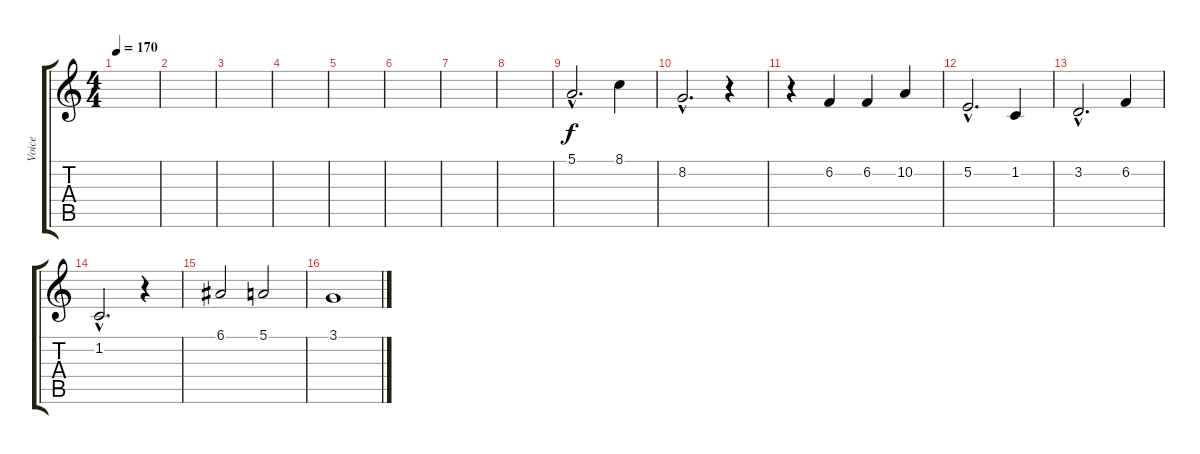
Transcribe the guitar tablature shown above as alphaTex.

\track ("Voice" "Voice") {instrument flute}
\staff {score tabs}
\tuning (E4 B3 G3 D3 A2 E2) {hide}
\ts (4 4)
\tempo 170
\clef g2
\ks c
|
|
|
|
|
|
|
|
5.1{hac}.2{d} 8.1.4 |
8.2{hac}.2{d} r.4 |
r.4 6.2.4 6.2.4 10.2.4 |
5.2{hac}.2{d} 1.2.4 |
3.2{hac}.2{d} 6.2.4 |
1.2{hac}.2{d} r.4 |
6.1.2 5.1.2 |
3.1.1
